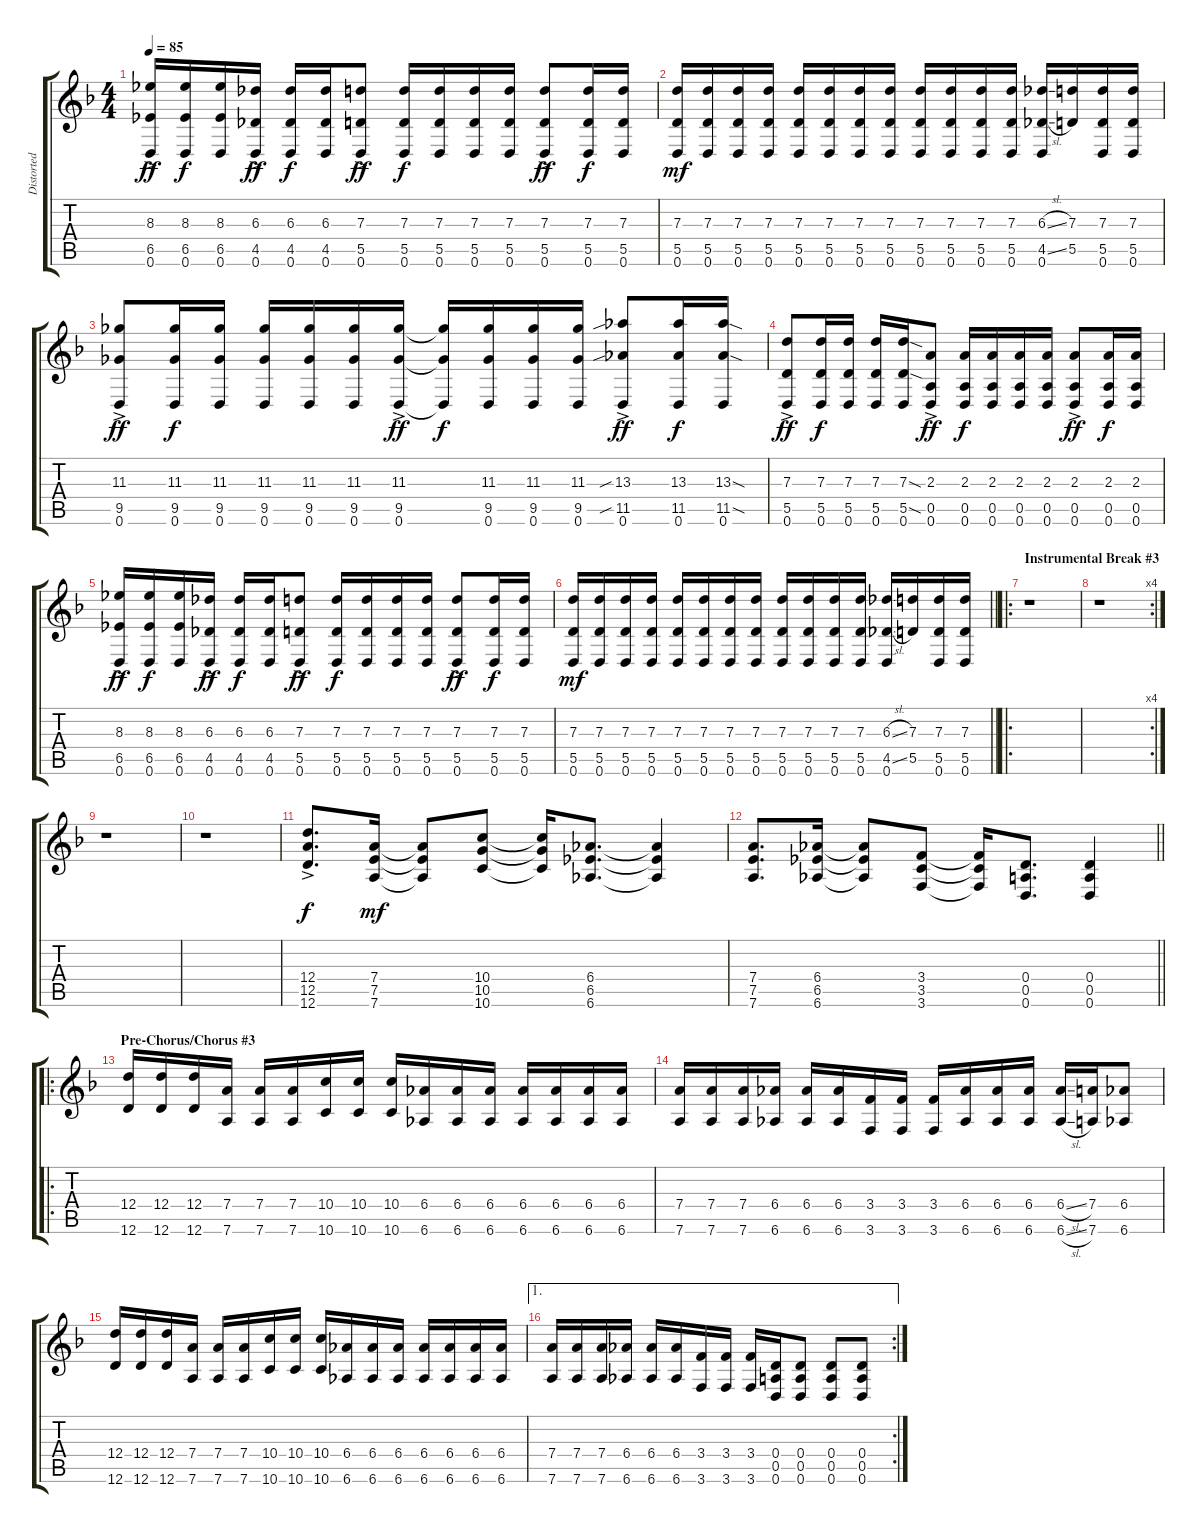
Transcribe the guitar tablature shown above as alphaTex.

\track ("Distorted Guitar 2" "Distorted ") {instrument distortionguitar}
\staff {score tabs}
\tuning (E4 B3 G3 D3 A2 D2) {hide}
\ts (4 4)
\tempo 85
\clef g2
\ks f
(8.3{ac} 6.5{ac} 0.6{ac}).16{dy ff} (8.3 6.5 0.6).16{dy f} (8.3 6.5 0.6).16 (6.3{ac} 4.5{ac} 0.6{ac}).16{dy ff} (6.3 4.5 0.6).16{dy f} (6.3 4.5 0.6).16 (7.3{ac} 5.5{ac} 0.6{ac}).8{dy ff} (7.3 5.5 0.6).16{dy f} (7.3 5.5 0.6).16 (7.3 5.5 0.6).16 (7.3 5.5 0.6).16 (7.3{ac} 5.5{ac} 0.6{ac}).8{dy ff} (7.3 5.5 0.6).16{dy f} (7.3 5.5 0.6).16 |
(7.3 5.5 0.6).16{dy mf} (7.3 5.5 0.6).16 (7.3 5.5 0.6).16 (7.3 5.5 0.6).16 (7.3 5.5 0.6).16 (7.3 5.5 0.6).16 (7.3 5.5 0.6).16 (7.3 5.5 0.6).16 (7.3 5.5 0.6).16 (7.3 5.5 0.6).16 (7.3 5.5 0.6).16 (7.3 5.5 0.6).16 (6.3{sl} 4.5{sl} 0.6).16 (7.3 5.5).16 (7.3 5.5 0.6).16 (7.3 5.5 0.6).16 |
(11.3{ac} 9.5{ac} 0.6{ac}).8{dy ff} (11.3 9.5 0.6).16{dy f} (11.3 9.5 0.6).16 (11.3 9.5 0.6).16 (11.3 9.5 0.6).16 (11.3 9.5 0.6).16 (11.3{ac} 9.5{ac} 0.6{ac}).16{dy ff} (11.3{t} 9.5{t} 0.6{t}).16{dy f} (11.3 9.5 0.6).16 (11.3 9.5 0.6).16 (11.3 9.5 0.6).16 (13.3{sib ac} 11.5{sib ac} 0.6{ac}).8{dy ff} (13.3 11.5 0.6).16{dy f} (13.3{sod} 11.5{sod} 0.6).16 |
(7.3{ac} 5.5{ac} 0.6{ac}).8{dy ff} (7.3 5.5 0.6).16{dy f} (7.3 5.5 0.6).16 (7.3 5.5 0.6).16 (7.3{sod} 5.5{sod} 0.6).16 (2.3{ac} 0.5{ac} 0.6{ac}).8{dy ff} (2.3 0.5 0.6).16{dy f} (2.3 0.5 0.6).16 (2.3 0.5 0.6).16 (2.3 0.5 0.6).16 (2.3{ac} 0.5{ac} 0.6{ac}).8{dy ff} (2.3 0.5 0.6).16{dy f} (2.3 0.5 0.6).16 |
(8.3{ac} 6.5{ac} 0.6{ac}).16{dy ff} (8.3 6.5 0.6).16{dy f} (8.3 6.5 0.6).16 (6.3{ac} 4.5{ac} 0.6{ac}).16{dy ff} (6.3 4.5 0.6).16{dy f} (6.3 4.5 0.6).16 (7.3{ac} 5.5{ac} 0.6{ac}).8{dy ff} (7.3 5.5 0.6).16{dy f} (7.3 5.5 0.6).16 (7.3 5.5 0.6).16 (7.3 5.5 0.6).16 (7.3{ac} 5.5{ac} 0.6{ac}).8{dy ff} (7.3 5.5 0.6).16{dy f} (7.3 5.5 0.6).16 |
\barLineRight lightlight
(7.3 5.5 0.6).16{dy mf} (7.3 5.5 0.6).16 (7.3 5.5 0.6).16 (7.3 5.5 0.6).16 (7.3 5.5 0.6).16 (7.3 5.5 0.6).16 (7.3 5.5 0.6).16 (7.3 5.5 0.6).16 (7.3 5.5 0.6).16 (7.3 5.5 0.6).16 (7.3 5.5 0.6).16 (7.3 5.5 0.6).16 (6.3{sl} 4.5{sl} 0.6).16 (7.3 5.5).16 (7.3 5.5 0.6).16 (7.3 5.5 0.6).16 |
\ro
\section ("" "Instrumental Break #3")
r.1 |
\rc 4
r.1 |
r.1 |
r.1 |
(12.4{ac} 12.5{ac} 12.6{ac}).8{d dy f} (7.4 7.5 7.6).16{dy mf} (7.4{t} 7.5{t} 7.6{t}).8 (10.4 10.5 10.6).8 (10.4{t} 10.5{t} 10.6{t}).16 (6.4 6.5 6.6).8{d} (6.4{t} 6.5{t} 6.6{t}).4 |
\barLineRight lightlight
(7.4 7.5 7.6).8{d} (6.4 6.5 6.6).16 (6.4{t} 6.5{t} 6.6{t}).8 (3.4 3.5 3.6).8 (3.4{t} 3.5{t} 3.6{t}).16 (0.4 0.5 0.6).8{d} (0.4 0.5 0.6).4 |
\ro
\section ("" "Pre-Chorus/Chorus #3")
(12.4 12.6).16 (12.4 12.6).16 (12.4 12.6).16 (7.4 7.6).16 (7.4 7.6).16 (7.4 7.6).16 (10.4 10.6).16 (10.4 10.6).16 (10.4 10.6).16 (6.4 6.6).16 (6.4 6.6).16 (6.4 6.6).16 (6.4 6.6).16 (6.4 6.6).16 (6.4 6.6).16 (6.4 6.6).16 |
(7.4 7.6).16 (7.4 7.6).16 (7.4 7.6).16 (6.4 6.6).16 (6.4 6.6).16 (6.4 6.6).16 (3.4 3.6).16 (3.4 3.6).16 (3.4 3.6).16 (6.4 6.6).16 (6.4 6.6).16 (6.4 6.6).16 (6.4{sl} 6.6{sl}).16 (7.4 7.6).16 (6.4 6.6).8 |
(12.4 12.6).16 (12.4 12.6).16 (12.4 12.6).16 (7.4 7.6).16 (7.4 7.6).16 (7.4 7.6).16 (10.4 10.6).16 (10.4 10.6).16 (10.4 10.6).16 (6.4 6.6).16 (6.4 6.6).16 (6.4 6.6).16 (6.4 6.6).16 (6.4 6.6).16 (6.4 6.6).16 (6.4 6.6).16 |
\ae 1
\rc 2
(7.4 7.6).16 (7.4 7.6).16 (7.4 7.6).16 (6.4 6.6).16 (6.4 6.6).16 (6.4 6.6).16 (3.4 3.6).16 (3.4 3.6).16 (3.4 3.6).16 (0.4 0.5 0.6).16 (0.4 0.5 0.6).8 (0.4 0.5 0.6).8 (0.4 0.5 0.6).8
